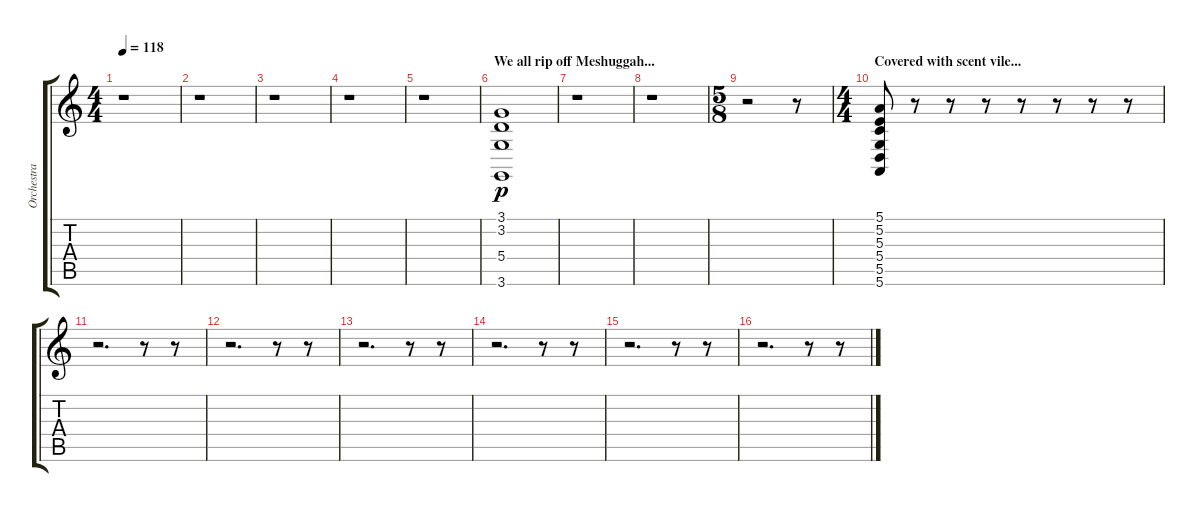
\track ("Orchestra Hits" "Orchestra ") {instrument orchestrahit}
\staff {score tabs}
\tuning (E4 B3 G3 D3 A2 E2) {hide}
\ts (4 4)
\tempo 118
\clef g2
\ks c
r.1{dy p} |
r.1 |
r.1 |
r.1 |
r.1 |
\section ("" "We all rip off Meshuggah...")
(3.1 3.2 5.4 3.6).1 |
r.1 |
r.1 |
\ts (5 8)
r.2 r.8 |
\ts (4 4)
\section ("" "Covered with scent vile...")
(5.1 5.2 5.3 5.4 5.5 5.6).8 r.8 r.8 r.8 r.8 r.8 r.8 r.8 |
r.2{d} r.8 r.8 |
r.2{d} r.8 r.8 |
r.2{d} r.8 r.8 |
r.2{d} r.8 r.8 |
r.2{d} r.8 r.8 |
r.2{d} r.8 r.8
